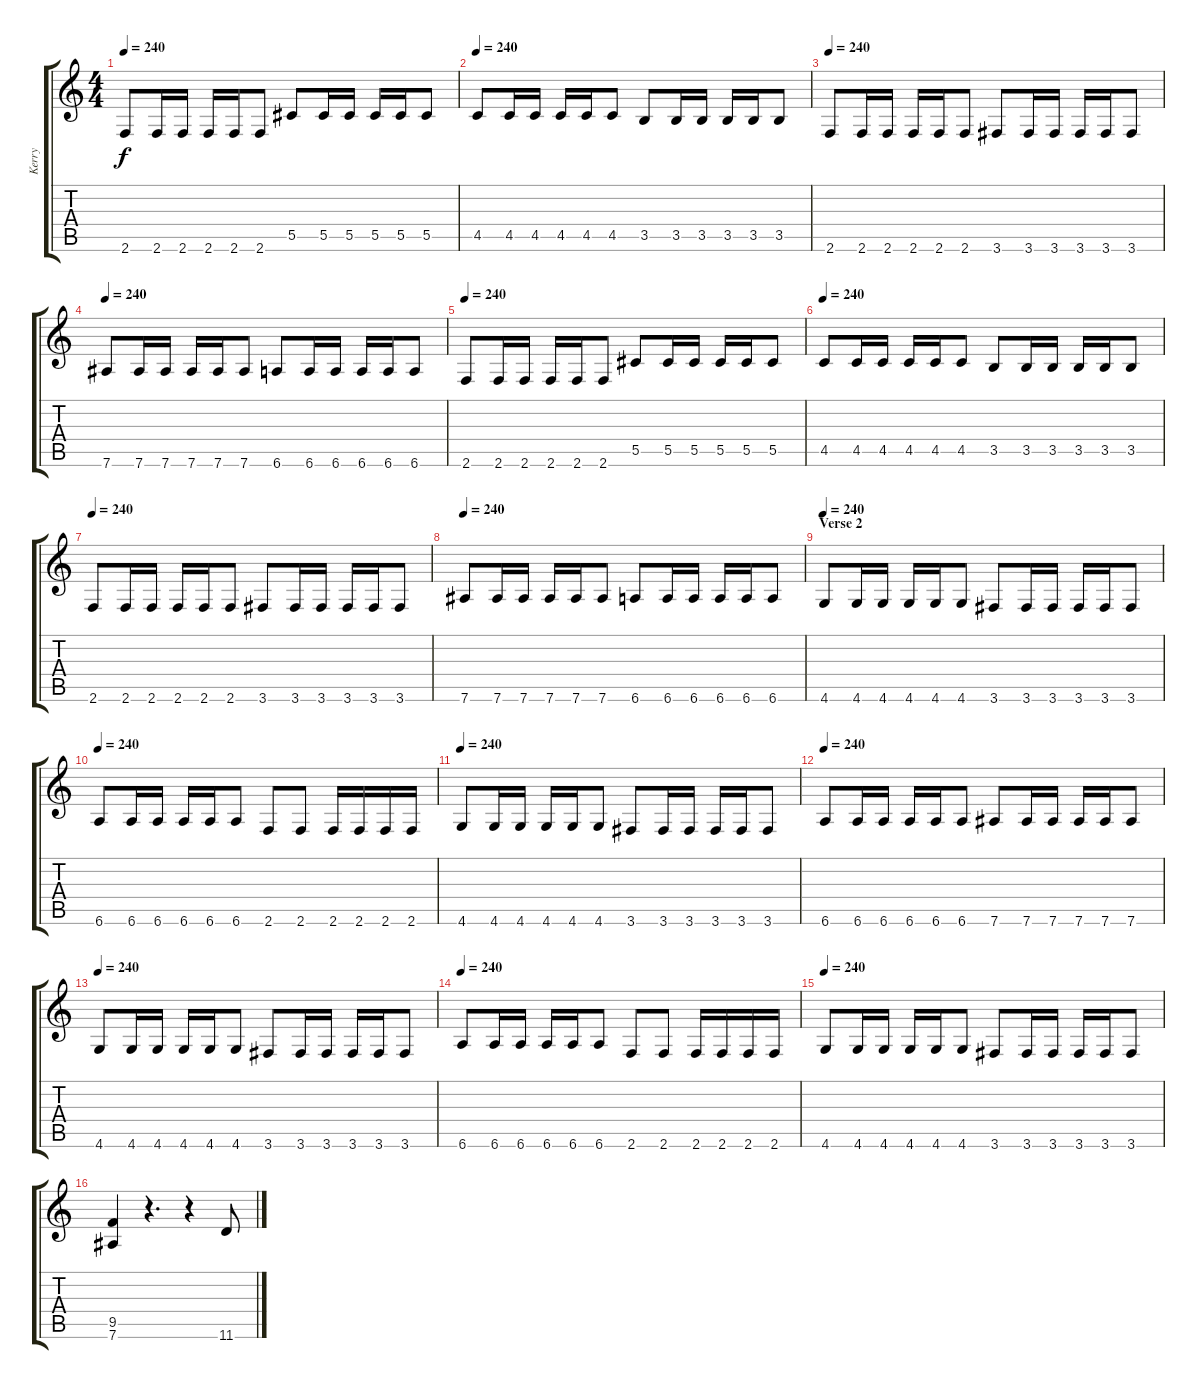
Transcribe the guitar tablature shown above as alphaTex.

\track ("Kerry" "Kerry") {instrument distortionguitar}
\staff {score tabs}
\tuning (Eb4 Bb3 Gb3 Db3 Ab2 Eb2) {hide}
\ts (4 4)
\tempo 240
\clef g2
\ks c
2.6.8{dy f} 2.6.16 2.6.16 2.6.16 2.6.16 2.6.8 5.5.8 5.5.16 5.5.16 5.5.16 5.5.16 5.5.8 |
\tempo 240
4.5.8 4.5.16 4.5.16 4.5.16 4.5.16 4.5.8 3.5.8 3.5.16 3.5.16 3.5.16 3.5.16 3.5.8 |
\tempo 240
2.6.8 2.6.16 2.6.16 2.6.16 2.6.16 2.6.8 3.6.8 3.6.16 3.6.16 3.6.16 3.6.16 3.6.8 |
\tempo 240
7.6.8 7.6.16 7.6.16 7.6.16 7.6.16 7.6.8 6.6.8 6.6.16 6.6.16 6.6.16 6.6.16 6.6.8 |
\tempo 240
2.6.8 2.6.16 2.6.16 2.6.16 2.6.16 2.6.8 5.5.8 5.5.16 5.5.16 5.5.16 5.5.16 5.5.8 |
\tempo 240
4.5.8 4.5.16 4.5.16 4.5.16 4.5.16 4.5.8 3.5.8 3.5.16 3.5.16 3.5.16 3.5.16 3.5.8 |
\tempo 240
2.6.8 2.6.16 2.6.16 2.6.16 2.6.16 2.6.8 3.6.8 3.6.16 3.6.16 3.6.16 3.6.16 3.6.8 |
\tempo 240
7.6.8 7.6.16 7.6.16 7.6.16 7.6.16 7.6.8 6.6.8 6.6.16 6.6.16 6.6.16 6.6.16 6.6.8 |
\section ("" "Verse 2")
\tempo 240
4.6.8 4.6.16 4.6.16 4.6.16 4.6.16 4.6.8 3.6.8 3.6.16 3.6.16 3.6.16 3.6.16 3.6.8 |
\tempo 240
6.6.8 6.6.16 6.6.16 6.6.16 6.6.16 6.6.8 2.6.8 2.6.8 2.6.16 2.6.16 2.6.16 2.6.16 |
\tempo 240
4.6.8 4.6.16 4.6.16 4.6.16 4.6.16 4.6.8 3.6.8 3.6.16 3.6.16 3.6.16 3.6.16 3.6.8 |
\tempo 240
6.6.8 6.6.16 6.6.16 6.6.16 6.6.16 6.6.8 7.6.8 7.6.16 7.6.16 7.6.16 7.6.16 7.6.8 |
\tempo 240
4.6.8 4.6.16 4.6.16 4.6.16 4.6.16 4.6.8 3.6.8 3.6.16 3.6.16 3.6.16 3.6.16 3.6.8 |
\tempo 240
6.6.8 6.6.16 6.6.16 6.6.16 6.6.16 6.6.8 2.6.8 2.6.8 2.6.16 2.6.16 2.6.16 2.6.16 |
\tempo 240
4.6.8 4.6.16 4.6.16 4.6.16 4.6.16 4.6.8 3.6.8 3.6.16 3.6.16 3.6.16 3.6.16 3.6.8 |
(9.5 7.6).4 r.4{d} r.4 11.6{ss}.8
